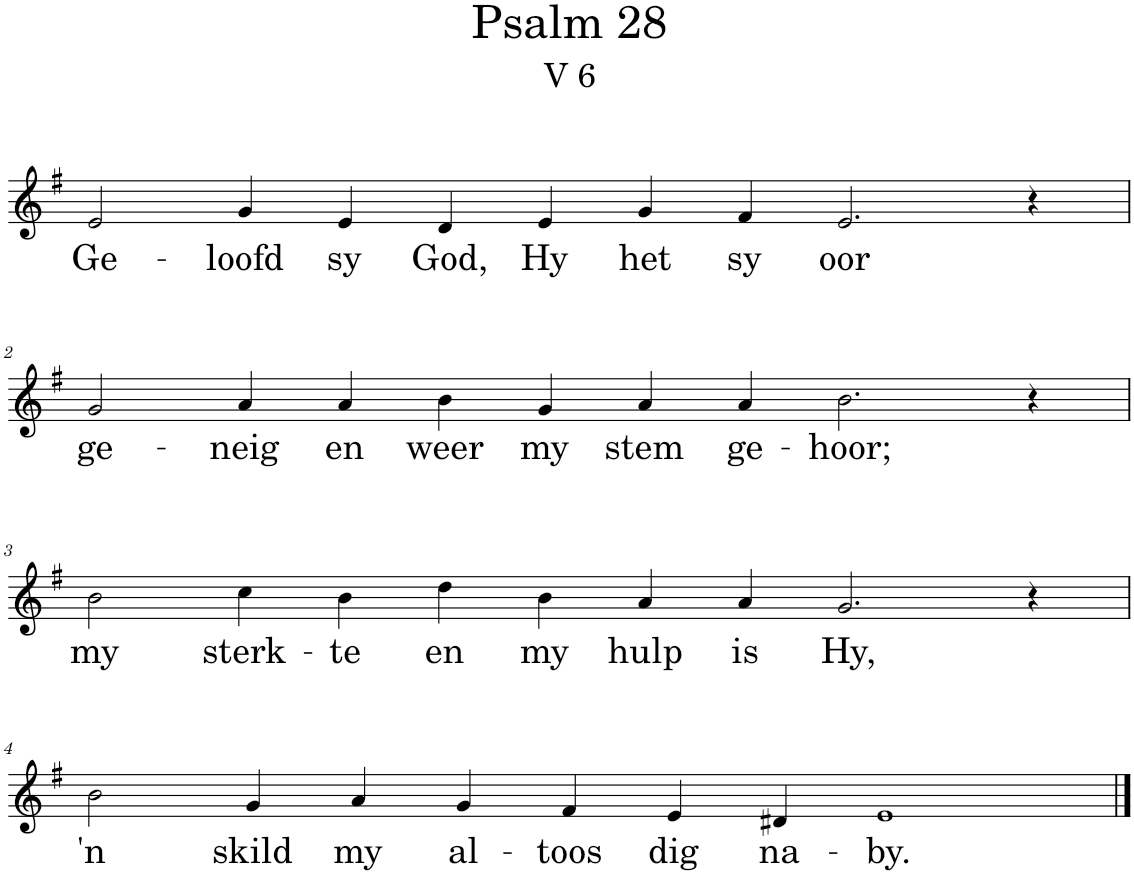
**kern	**text
*part1	*part1
*staff1	*staff1
*I"Pipe Organ	*
*I'Org.	*
*clefG2	*
*k[f#]	*
*M12/4	*
=1	=1
!	!LO:LY:b
2e/	Ge-
!	!LO:LY:b
4g/	-loofd
!	!LO:LY:b
4e/	sy
!	!LO:LY:b
4d/	God,
!	!LO:LY:b
4e/	Hy
!	!LO:LY:b
4g/	het
!	!LO:LY:b
4f#/	sy
!	!LO:LY:b
2.e/	oor
4r	.
!!LO:LB:g=z
=2	=2
!	!LO:LY:b
2g/	ge-
!	!LO:LY:b
4a/	-neig
!	!LO:LY:b
4a/	en
!	!LO:LY:b
4b\	weer
!	!LO:LY:b
4g/	my
!	!LO:LY:b
4a/	stem
!	!LO:LY:b
4a/	ge-
!	!LO:LY:b
2.b\	-hoor;
4r	.
!!LO:LB:g=z
=3	=3
!	!LO:LY:b
2b\	my
!	!LO:LY:b
4cc\	sterk-
!	!LO:LY:b
4b\	-te
!	!LO:LY:b
4dd\	en
!	!LO:LY:b
4b\	my
!	!LO:LY:b
4a/	hulp
!	!LO:LY:b
4a/	is
!	!LO:LY:b
2.g/	Hy,
4r	.
!!LO:LB:g=z
=4	=4
!	!LO:LY:b
2b\	'n
!	!LO:LY:b
4g/	skild
!	!LO:LY:b
4a/	my
!	!LO:LY:b
4g/	al-
!	!LO:LY:b
4f#/	-toos
!	!LO:LY:b
4e/	dig
!	!LO:LY:b
4d#X/	na-
!	!LO:LY:b
1e	-by.
==	==
*-	*-
